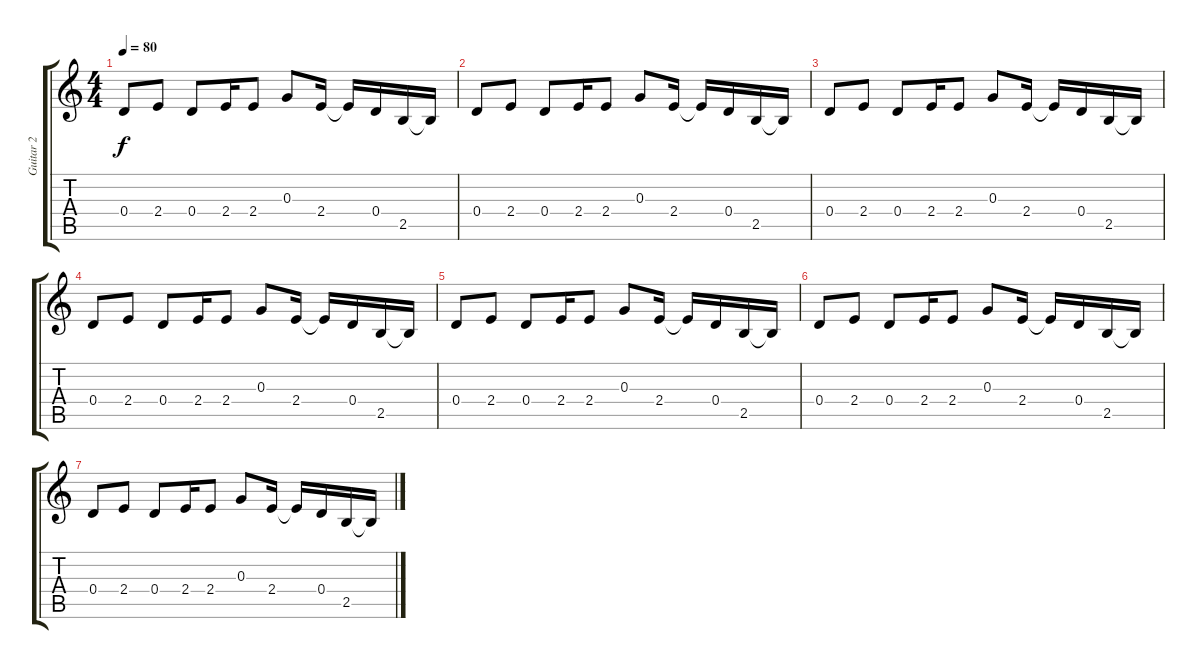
\track ("Guitar 2" "Guitar 2") {instrument electricguitarjazz}
\staff {score tabs}
\tuning (E4 B3 G3 D3 A2 E2) {hide}
\ts (4 4)
\tempo 80
\clef g2
\ks c
0.4.8{dy f} 2.4.8 0.4.8 2.4.16 2.4.8 0.3.8 2.4.16 2.4{t}.16 0.4.16 2.5.16 2.5{t}.16 |
0.4.8 2.4.8 0.4.8 2.4.16 2.4.8 0.3.8 2.4.16 2.4{t}.16 0.4.16 2.5.16 2.5{t}.16 |
0.4.8 2.4.8 0.4.8 2.4.16 2.4.8 0.3.8 2.4.16 2.4{t}.16 0.4.16 2.5.16 2.5{t}.16 |
0.4.8 2.4.8 0.4.8 2.4.16 2.4.8 0.3.8 2.4.16 2.4{t}.16 0.4.16 2.5.16 2.5{t}.16 |
0.4.8 2.4.8 0.4.8 2.4.16 2.4.8 0.3.8 2.4.16 2.4{t}.16 0.4.16 2.5.16 2.5{t}.16 |
0.4.8 2.4.8 0.4.8 2.4.16 2.4.8 0.3.8 2.4.16 2.4{t}.16 0.4.16 2.5.16 2.5{t}.16 |
0.4.8 2.4.8 0.4.8 2.4.16 2.4.8 0.3.8 2.4.16 2.4{t}.16 0.4.16 2.5.16 2.5{t}.16
